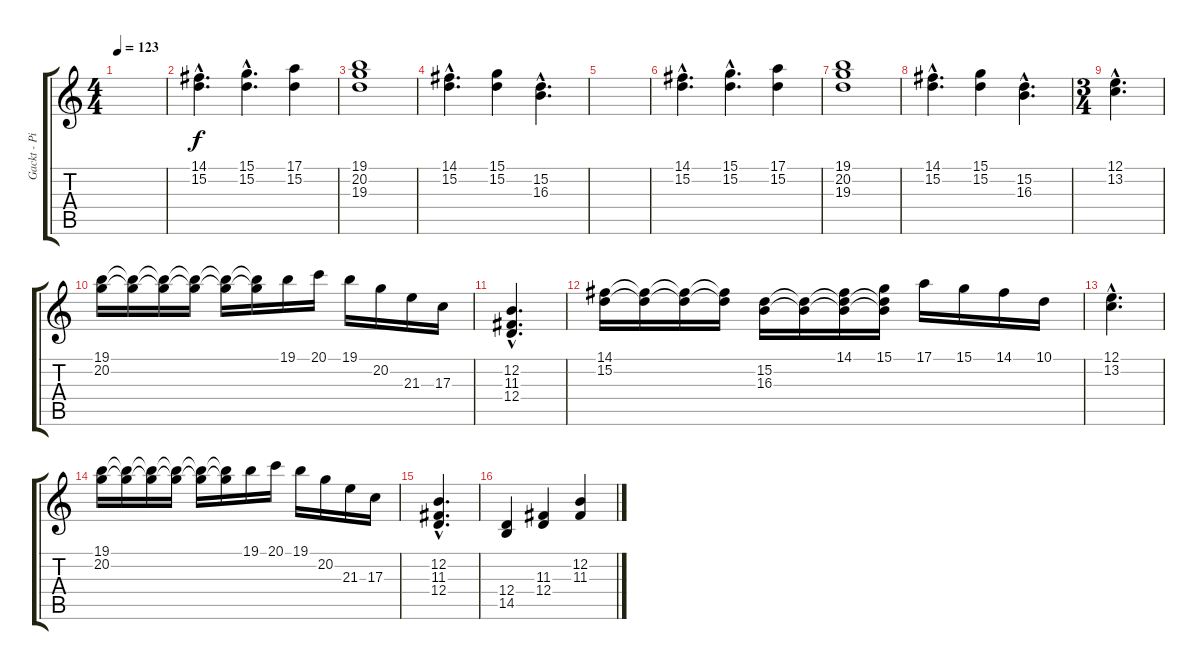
\track ("Gackt - Piano" "Gackt - Pi") {instrument acousticgrandpiano}
\staff {score tabs}
\tuning (E4 B3 G3 D3 A2 E2) {hide}
\ts (4 4)
\tempo 123
\clef g2
\ks c
|
(14.1{hac} 15.2{hac}).4{d} (15.1{hac} 15.2{hac}).4{d} (17.1 15.2).4 |
(19.1 20.2 19.3).1 |
(14.1{hac} 15.2{hac}).4{d} (15.1 15.2).4 (15.2{hac} 16.3{hac}).4{d} |
|
(14.1{hac} 15.2{hac}).4{d} (15.1{hac} 15.2{hac}).4{d} (17.1 15.2).4 |
(19.1 20.2 19.3).1 |
(14.1{hac} 15.2{hac}).4{d} (15.1 15.2).4 (15.2{hac} 16.3{hac}).4{d} |
\ts (3 4)
(12.1{hac} 13.2{hac}).4{d} |
(19.1 20.2).16 (19.1{t} 20.2{t}).16 (19.1{t} 20.2{t}).16 (19.1{t} 20.2{t}).16 (19.1{t} 20.2{t}).16 (19.1{t} 20.2{t}).16 19.1.16 20.1.16 19.1.16 20.2.16 21.3.16 17.3.16 |
(12.2{hac} 11.3{hac} 12.4{hac}).4{d} |
(14.1 15.2).16 (14.1{t} 15.2{t}).16 (14.1{t} 15.2{t}).16 (14.1{t} 15.2{t}).16 (15.2 16.3).16 (15.2{t} 16.3{t}).16 (14.1 15.2{t} 16.3{t}).16 (15.1 15.2{t} 16.3{t}).16 17.1.16 15.1.16 14.1.16 10.1.16 |
(12.1{hac} 13.2{hac}).4{d} |
(19.1 20.2).16 (19.1{t} 20.2{t}).16 (19.1{t} 20.2{t}).16 (19.1{t} 20.2{t}).16 (19.1{t} 20.2{t}).16 (19.1{t} 20.2{t}).16 19.1.16 20.1.16 19.1.16 20.2.16 21.3.16 17.3.16 |
(12.2{hac} 11.3{hac} 12.4{hac}).4{d} |
(12.4 14.5).4 (11.3 12.4).4 (12.2 11.3).4
